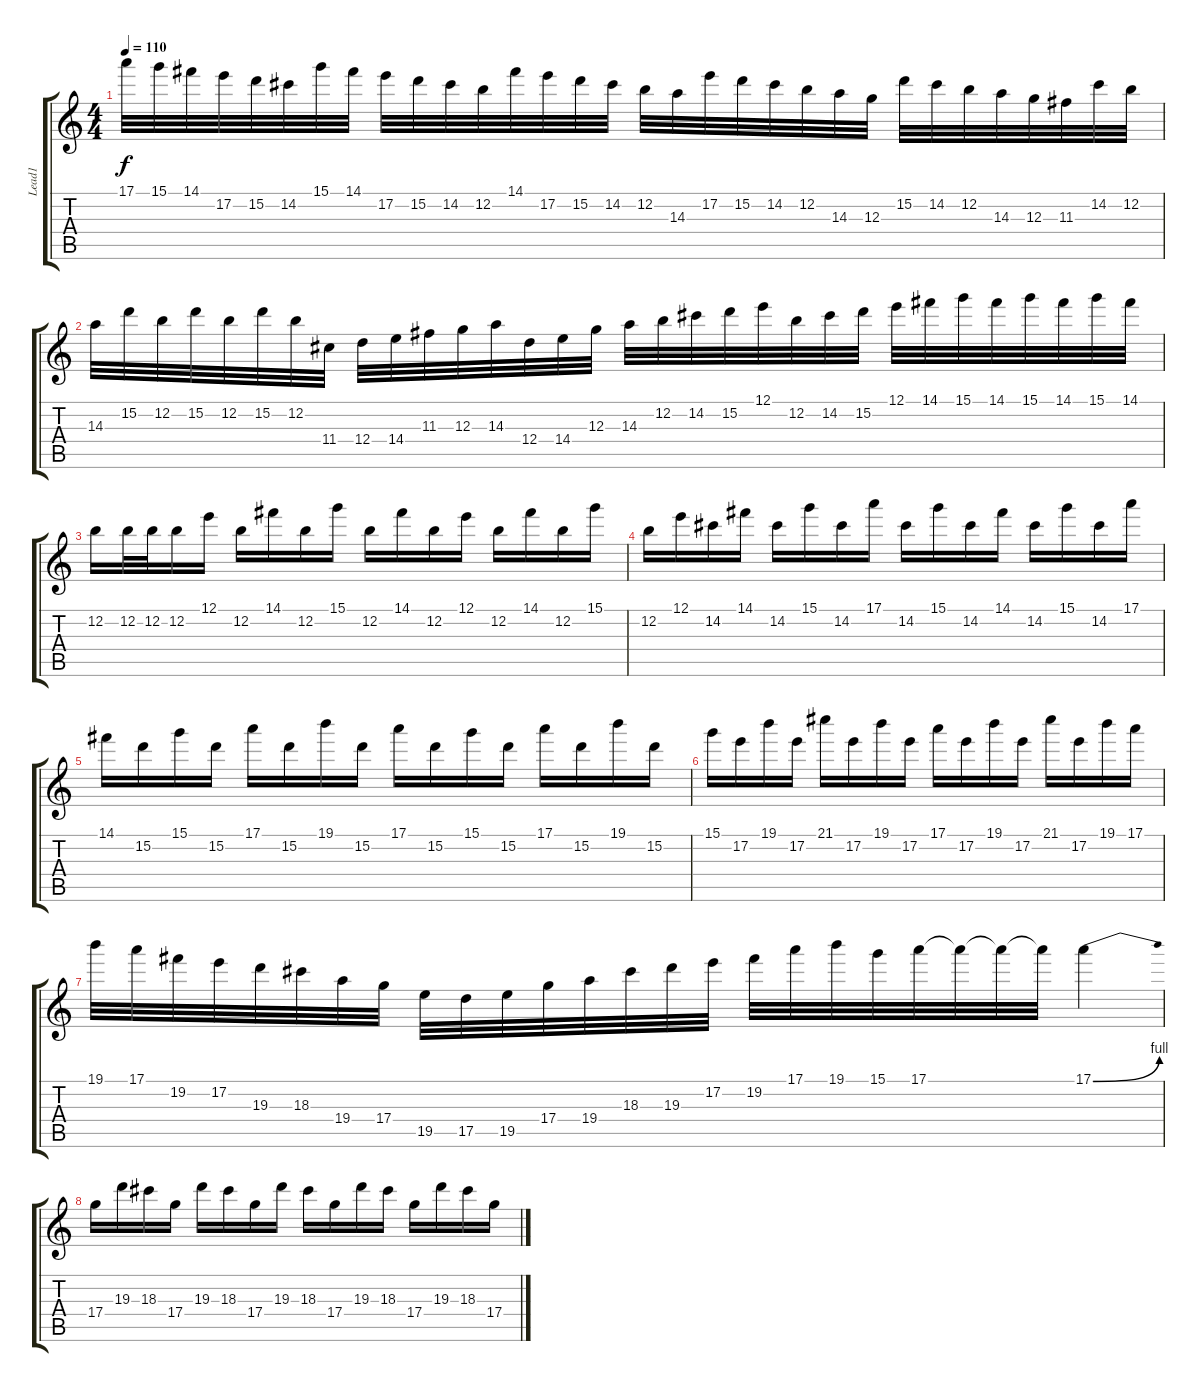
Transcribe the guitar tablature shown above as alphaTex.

\track ("Lead1" "Lead1") {instrument overdrivenguitar}
\staff {score tabs}
\tuning (E4 B3 G3 D3 A2 E2) {hide}
\ts (4 4)
\tempo 110
\clef g2
\ks c
17.1.32{dy f} 15.1.32 14.1.32 17.2.32 15.2.32 14.2.32 15.1.32 14.1.32 17.2.32 15.2.32 14.2.32 12.2.32 14.1.32 17.2.32 15.2.32 14.2.32 12.2.32 14.3.32 17.2.32 15.2.32 14.2.32 12.2.32 14.3.32 12.3.32 15.2.32 14.2.32 12.2.32 14.3.32 12.3.32 11.3.32 14.2.32 12.2.32 |
14.3.32 15.2.32 12.2.32 15.2.32 12.2.32 15.2.32 12.2.32 11.4.32 12.4.32 14.4.32 11.3.32 12.3.32 14.3.32 12.4.32 14.4.32 12.3.32 14.3.32 12.2.32 14.2.32 15.2.32 12.1.32 12.2.32 14.2.32 15.2.32 12.1.32 14.1.32 15.1.32 14.1.32 15.1.32 14.1.32 15.1.32 14.1.32 |
12.2.16 12.2.32 12.2.32 12.2.16 12.1.16 12.2.16 14.1.16 12.2.16 15.1.16 12.2.16 14.1.16 12.2.16 12.1.16 12.2.16 14.1.16 12.2.16 15.1.16 |
12.2.16 12.1.16 14.2.16 14.1.16 14.2.16 15.1.16 14.2.16 17.1.16 14.2.16 15.1.16 14.2.16 14.1.16 14.2.16 15.1.16 14.2.16 17.1.16 |
14.1.16 15.2.16 15.1.16 15.2.16 17.1.16 15.2.16 19.1.16 15.2.16 17.1.16 15.2.16 15.1.16 15.2.16 17.1.16 15.2.16 19.1.16 15.2.16 |
15.1.16 17.2.16 19.1.16 17.2.16 21.1.16 17.2.16 19.1.16 17.2.16 17.1.16 17.2.16 19.1.16 17.2.16 21.1.16 17.2.16 19.1.16 17.1.16 |
19.1.32 17.1.32 19.2.32 17.2.32 19.3.32 18.3.32 19.4.32 17.4.32 19.5.32 17.5.32 19.5.32 17.4.32 19.4.32 18.3.32 19.3.32 17.2.32 19.2.32 17.1.32 19.1.32 15.1.32 17.1.32 17.1{t}.32 17.1{t}.32 17.1{t}.32 17.1{be (bend 0 0 60 4)}.4 |
17.4.16 19.3.16 18.3.16 17.4.16 19.3.16 18.3.16 17.4.16 19.3.16 18.3.16 17.4.16 19.3.16 18.3.16 17.4.16 19.3.16 18.3.16 17.4.16
